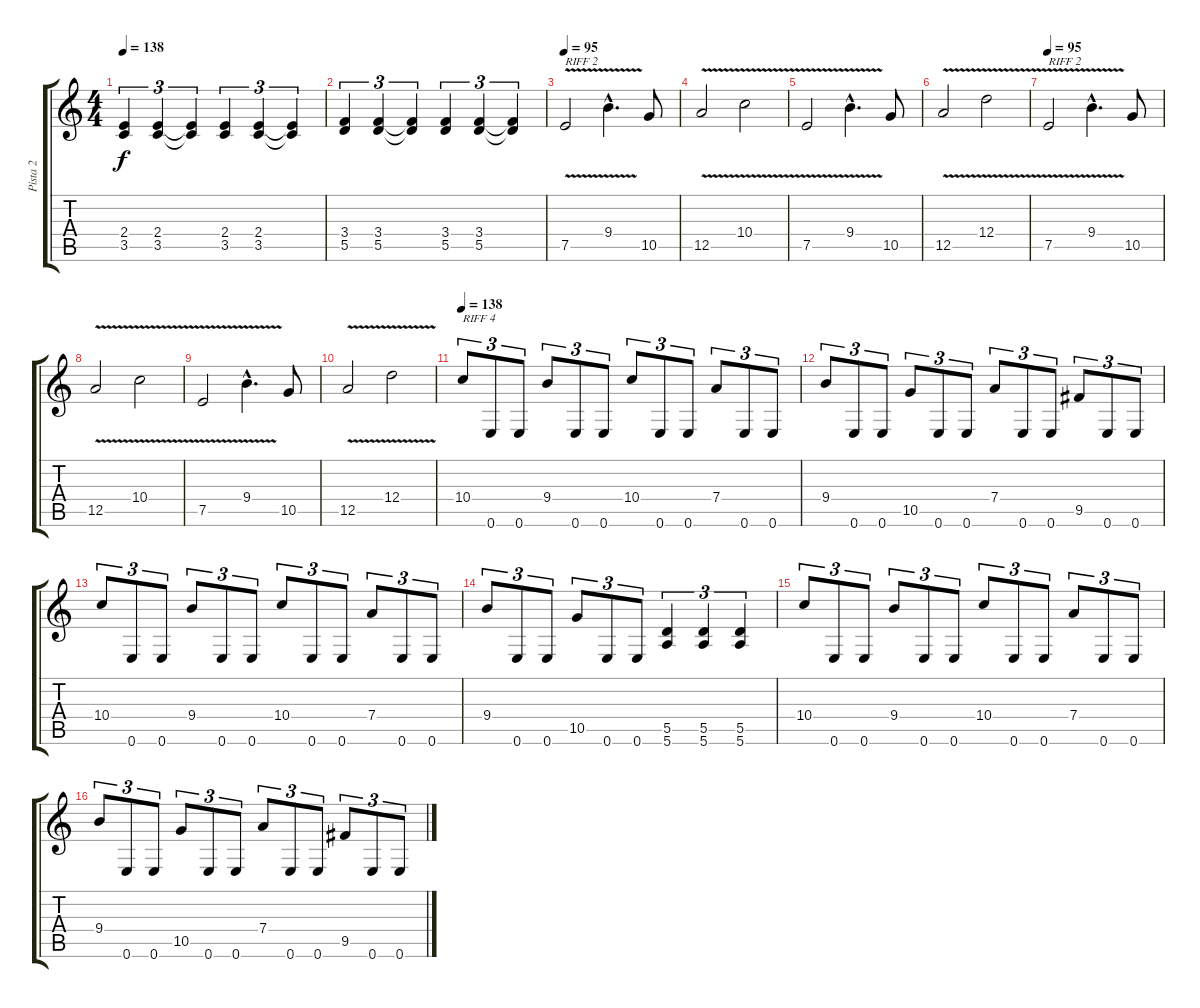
\track ("Pista 2" "Pista 2") {instrument distortionguitar}
\staff {score tabs}
\tuning (E4 B3 G3 D3 A2 E2) {hide}
\ts (4 4)
\tempo 138
\clef g2
\ks c
(2.4 3.5).4{tu (3 2) dy f} (2.4 3.5).4{tu (3 2)} (2.4{t} 3.5{t}).4{tu (3 2)} (2.4 3.5).4{tu (3 2)} (2.4 3.5).4{tu (3 2)} (2.4{t} 3.5{t}).4{tu (3 2)} |
(3.4 5.5).4{tu (3 2)} (3.4 5.5).4{tu (3 2)} (3.4{t} 5.5{t}).4{tu (3 2)} (3.4 5.5).4{tu (3 2)} (3.4 5.5).4{tu (3 2)} (3.4{t} 5.5{t}).4{tu (3 2)} |
\tempo 95
7.5{v}.2{txt "RIFF 2"} 9.4{v hac}.4{d} 10.5.8 |
12.5{v}.2 10.4{v}.2 |
7.5{v}.2 9.4{v hac}.4{d} 10.5.8 |
12.5{v}.2 12.4{v}.2 |
\tempo 95
7.5{v}.2{txt "RIFF 2"} 9.4{v hac}.4{d} 10.5.8 |
12.5{v}.2 10.4{v}.2 |
7.5{v}.2 9.4{v hac}.4{d} 10.5.8 |
12.5{v}.2 12.4{v}.2 |
\tempo 138
10.4.8{tu (3 2) txt "RIFF 4"} 0.6.8{tu (3 2)} 0.6.8{tu (3 2)} 9.4.8{tu (3 2)} 0.6.8{tu (3 2)} 0.6.8{tu (3 2)} 10.4.8{tu (3 2)} 0.6.8{tu (3 2)} 0.6.8{tu (3 2)} 7.4.8{tu (3 2)} 0.6.8{tu (3 2)} 0.6.8{tu (3 2)} |
9.4.8{tu (3 2)} 0.6.8{tu (3 2)} 0.6.8{tu (3 2)} 10.5.8{tu (3 2)} 0.6.8{tu (3 2)} 0.6.8{tu (3 2)} 7.4.8{tu (3 2)} 0.6.8{tu (3 2)} 0.6.8{tu (3 2)} 9.5.8{tu (3 2)} 0.6.8{tu (3 2)} 0.6.8{tu (3 2)} |
10.4.8{tu (3 2)} 0.6.8{tu (3 2)} 0.6.8{tu (3 2)} 9.4.8{tu (3 2)} 0.6.8{tu (3 2)} 0.6.8{tu (3 2)} 10.4.8{tu (3 2)} 0.6.8{tu (3 2)} 0.6.8{tu (3 2)} 7.4.8{tu (3 2)} 0.6.8{tu (3 2)} 0.6.8{tu (3 2)} |
9.4.8{tu (3 2)} 0.6.8{tu (3 2)} 0.6.8{tu (3 2)} 10.5.8{tu (3 2)} 0.6.8{tu (3 2)} 0.6.8{tu (3 2)} (5.5 5.6).4{tu (3 2)} (5.5 5.6).4{tu (3 2)} (5.5 5.6).4{tu (3 2)} |
10.4.8{tu (3 2)} 0.6.8{tu (3 2)} 0.6.8{tu (3 2)} 9.4.8{tu (3 2)} 0.6.8{tu (3 2)} 0.6.8{tu (3 2)} 10.4.8{tu (3 2)} 0.6.8{tu (3 2)} 0.6.8{tu (3 2)} 7.4.8{tu (3 2)} 0.6.8{tu (3 2)} 0.6.8{tu (3 2)} |
9.4.8{tu (3 2)} 0.6.8{tu (3 2)} 0.6.8{tu (3 2)} 10.5.8{tu (3 2)} 0.6.8{tu (3 2)} 0.6.8{tu (3 2)} 7.4.8{tu (3 2)} 0.6.8{tu (3 2)} 0.6.8{tu (3 2)} 9.5.8{tu (3 2)} 0.6.8{tu (3 2)} 0.6.8{tu (3 2)}
